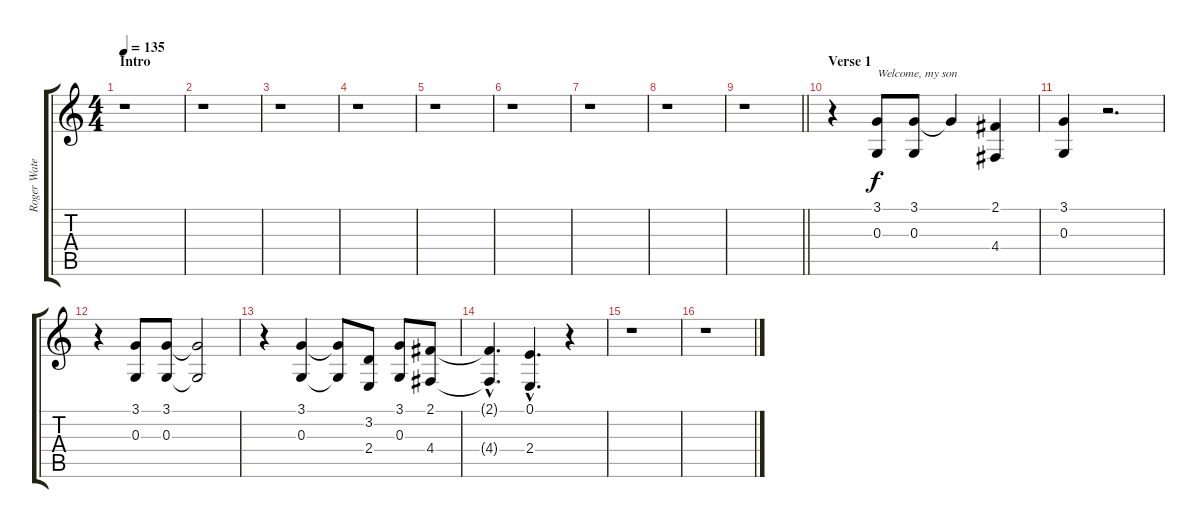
\track ("Roger Waters, David Gilmour / Vocals" "Roger Wate") {instrument harmonica}
\staff {score tabs}
\tuning (E4 B3 G3 D3 A2 E2) {hide}
\ts (4 4)
\section ("" "Intro")
\tempo 135
\clef g2
\ks c
r.1{dy f instrument harmonica} |
r.1 |
r.1 |
r.1 |
r.1 |
r.1 |
r.1 |
r.1 |
\barLineRight lightlight
r.1 |
\section ("" "Verse 1")
r.4 (3.1 0.3).8{txt "Welcome, my son"} (3.1 0.3).8 3.1{t}.4 (2.1 4.4).4 |
(3.1 0.3).4 r.2{d} |
r.4 (3.1 0.3).8 (3.1 0.3).8 (3.1{t} 0.3{t}).2 |
r.4 (3.1 0.3).4 (3.1{t} 0.3{t}).8 (3.2 2.4).8 (3.1 0.3).8 (2.1 4.4).8 |
(2.1{hac t} 4.4{hac t}).4{d} (0.1{hac} 2.4{hac}).4{d} r.4 |
r.1 |
r.1
